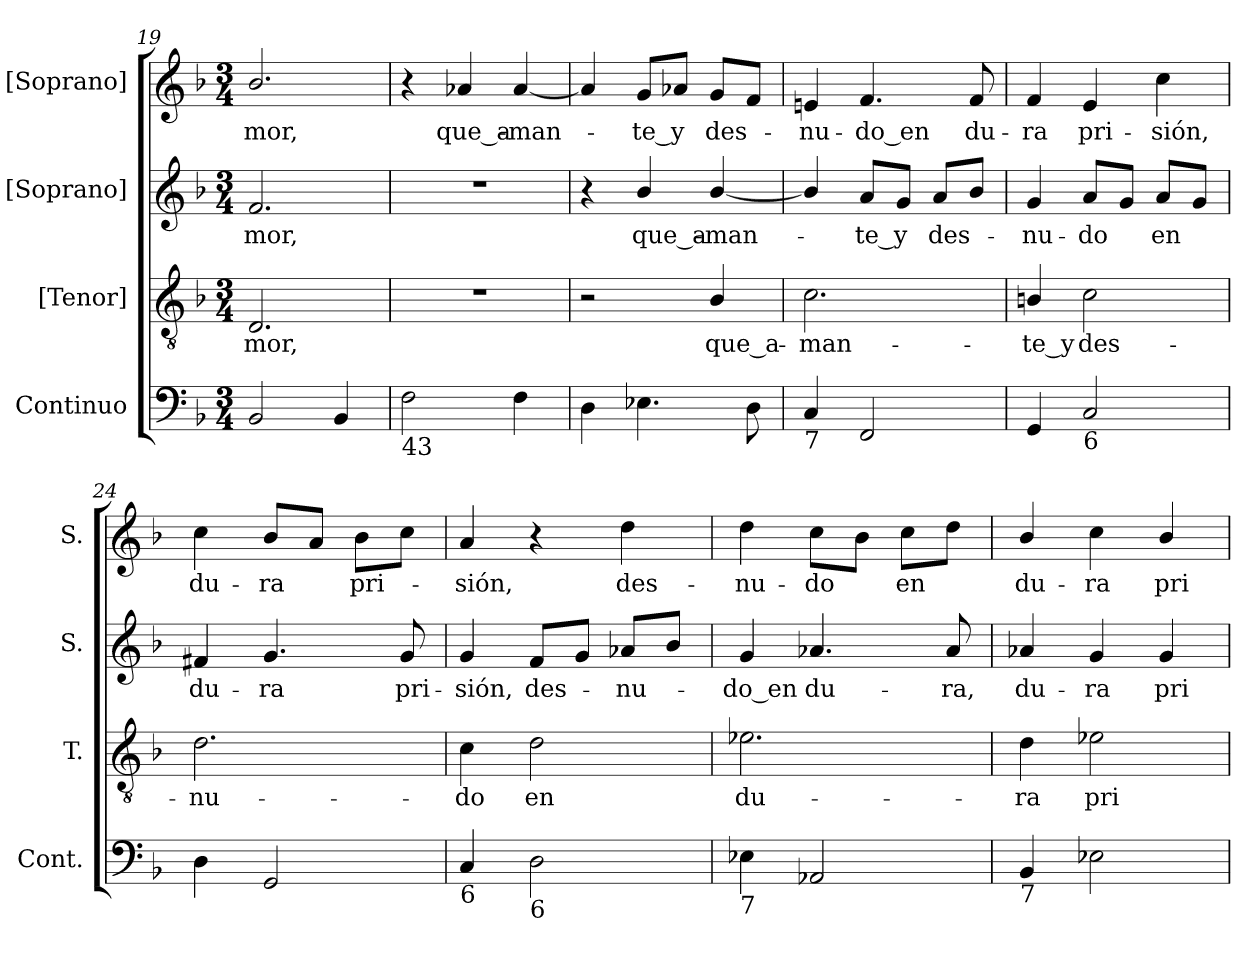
**kern	**kern	**text	**kern	**text	**kern	**text
*part4	*part3	*part3	*part2	*part2	*part1	*part1
*staff4	*staff3	*staff3	*staff2	*staff2	*staff1	*staff1
*I"Continuo	*I"[Tenor]	*	*I"[Soprano]	*	*I"[Soprano]	*
*I'Cont.	*I'T.	*	*I'S.	*	*I'S.	*
*clefF4	*clefGv2	*	*clefG2	*	*clefG2	*
*	*ITrd7c12	*	*	*	*	*
*k[b-]	*k[b-]	*	*k[b-]	*	*k[b-]	*
*F:	*F:	*	*F:	*	*F:	*
*M3/4	*M3/4	*	*M3/4	*	*M3/4	*
=19	=19	=19	=19	=19	=19	=19
!	!	!LO:LY:b:color=#000000	!	!	!	!
!	!	!	!	!LO:LY:b:color=#000000	!	!
!	!	!	!	!	!	!LO:LY:b:color=#000000
2BB-i/	2.DDi/	-mor,	2.fi/	-mor,	2.b-i/	-mor,
4BB-i/	.	.	.	.	.	.
!!LO:LB:g=z
=20	=20	=20	=20	=20	=20	=20
!LO:TX:b:t=43	!	!	!	!	!	!
!	!LO:N:vis=1	!	!LO:N:vis=1	!	!	!
2Fi\	2.r	.	2.r	.	4r	.
!	!	!	!	!	!	!LO:LY:b:color=#000000
.	.	.	.	.	4a-Xi/	que_a-
!	!	!	!	!	!	!LO:LY:b:color=#000000
4Fi\	.	.	.	.	[4a-i/	-man-
=21	=21	=21	=21	=21	=21	=21
4Di\	2r	.	4r	.	4a-i/]	.
!	!	!	!	!LO:LY:b:color=#000000	!	!
!	!	!	!	!	!	!LO:LY:b:color=#000000
4.E-Xi\	.	.	4b-i/	que_a-	8gi/L	-te_y
.	.	.	.	.	8a-Xi/J	.
!	!	!LO:LY:b:color=#000000	!	!	!	!
!	!	!	!	!LO:LY:b:color=#000000	!	!
!	!	!	!	!	!	!LO:LY:b:color=#000000
.	4BB-i/	que_a-	[4b-i/	-man-	8gi/L	des-
8Di\	.	.	.	.	8fi/J	.
=22	=22	=22	=22	=22	=22	=22
!	!	!LO:LY:b:color=#000000	!	!	!	!
!LO:TX:b:t=7	!	!	!	!	!	!
!	!	!	!	!	!	!LO:LY:b:color=#000000
4Ci/	2.Ci\	-man-	4b-i/]	.	4eni/	-nu-
!	!	!	!	!LO:LY:b:color=#000000	!	!
!	!	!	!	!	!	!LO:LY:b:color=#000000
2FFi/	.	.	8ai/L	-te_y	4.fi/	-do_en
.	.	.	8gi/J	.	.	.
!	!	!	!	!LO:LY:b:color=#000000	!	!
.	.	.	8ai/L	des-	.	.
!	!	!	!	!	!	!LO:LY:b:color=#000000
.	.	.	8b-i/J	.	8fi/	du-
=23	=23	=23	=23	=23	=23	=23
!	!	!LO:LY:b:color=#000000	!	!	!	!
!	!	!	!	!LO:LY:b:color=#000000	!	!
!	!	!	!	!	!	!LO:LY:b:color=#000000
4GGi/	4BBni/	-te_y	4gi/	-nu-	4fi/	-ra
!	!	!LO:LY:b:color=#000000	!	!	!	!
!	!	!	!	!LO:LY:b:color=#000000	!	!
!LO:TX:b:t=6	!	!	!	!	!	!
!	!	!	!	!	!	!LO:LY:b:color=#000000
2Ci/	2Ci\	des-	8ai/L	-do	4ei/	pri-
.	.	.	8gi/J	.	.	.
!	!	!	!	!LO:LY:b:color=#000000	!	!
!	!	!	!	!	!	!LO:LY:b:color=#000000
.	.	.	8ai/L	en	4cci\	-sión,
.	.	.	8gi/J	.	.	.
!!LO:LB:g=z
=24	=24	=24	=24	=24	=24	=24
!	!	!LO:LY:b:color=#000000	!	!	!	!
!	!	!	!	!LO:LY:b:color=#000000	!	!
!	!	!	!	!	!	!LO:LY:b:color=#000000
4Di\	2.Di\	-nu-	4f#Xi/	du-	4cci\	du-
!	!	!	!	!LO:LY:b:color=#000000	!	!
!	!	!	!	!	!	!LO:LY:b:color=#000000
2GGi/	.	.	4.gi/	-ra	8b-i/L	-ra
.	.	.	.	.	8ai/J	.
!	!	!	!	!	!	!LO:LY:b:color=#000000
.	.	.	.	.	8b-i\L	pri-
!	!	!	!	!LO:LY:b:color=#000000	!	!
.	.	.	8gi/	pri-	8cci\J	.
=25	=25	=25	=25	=25	=25	=25
!	!	!LO:LY:b:color=#000000	!	!	!	!
!	!	!	!	!LO:LY:b:color=#000000	!	!
!LO:TX:b:t=6	!	!	!	!	!	!
!	!	!	!	!	!	!LO:LY:b:color=#000000
4Ci/	4Ci\	-do	4gi/	-sión,	4ai/	-sión,
!	!	!LO:LY:b:color=#000000	!	!	!	!
!LO:TX:b:t=6	!	!	!	!	!	!
!	!	!	!	!LO:LY:b:color=#000000	!	!
2Di\	2Di\	en	8fi/L	des-	4r	.
.	.	.	8gi/J	.	.	.
!	!	!	!	!LO:LY:b:color=#000000	!	!
!	!	!	!	!	!	!LO:LY:b:color=#000000
.	.	.	8a-Xi/L	-nu-	4ddi\	des-
.	.	.	8b-i/J	.	.	.
=26	=26	=26	=26	=26	=26	=26
!	!	!LO:LY:b:color=#000000	!	!	!	!
!	!	!	!	!LO:LY:b:color=#000000	!	!
!LO:TX:b:t=7	!	!	!	!	!	!
!	!	!	!	!	!	!LO:LY:b:color=#000000
4E-Xi\	2.E-Xi\	du-	4gi/	-do_en	4ddi\	-nu-
!	!	!	!	!LO:LY:b:color=#000000	!	!
!	!	!	!	!	!	!LO:LY:b:color=#000000
2AA-Xi/	.	.	4.a-Xi/	du-	8cci\L	-do
.	.	.	.	.	8b-i\J	.
!	!	!	!	!	!	!LO:LY:b:color=#000000
.	.	.	.	.	8cci\L	en
!	!	!	!	!LO:LY:b:color=#000000	!	!
.	.	.	8a-i/	-ra,	8ddi\J	.
=27	=27	=27	=27	=27	=27	=27
!	!	!LO:LY:b:color=#000000	!	!	!	!
!	!	!	!	!LO:LY:b:color=#000000	!	!
!LO:TX:b:t=7	!	!	!	!	!	!
!	!	!	!	!	!	!LO:LY:b:color=#000000
4BB-i/	4Di\	-ra	4a-Xi/	du-	4b-i/	du-
!	!	!LO:LY:b:color=#000000	!	!	!	!
!	!	!	!	!LO:LY:b:color=#000000	!	!
!	!	!	!	!	!	!LO:LY:b:color=#000000
2E-Xi\	2E-Xi\	pri-	4gi/	-ra	4cci\	-ra
!	!	!	!	!LO:LY:b:color=#000000	!	!
!	!	!	!	!	!	!LO:LY:b:color=#000000
.	.	.	4gi/	pri-	4b-i/	pri-
=	=	=	=	=	=	=
*-	*-	*-	*-	*-	*-	*-
